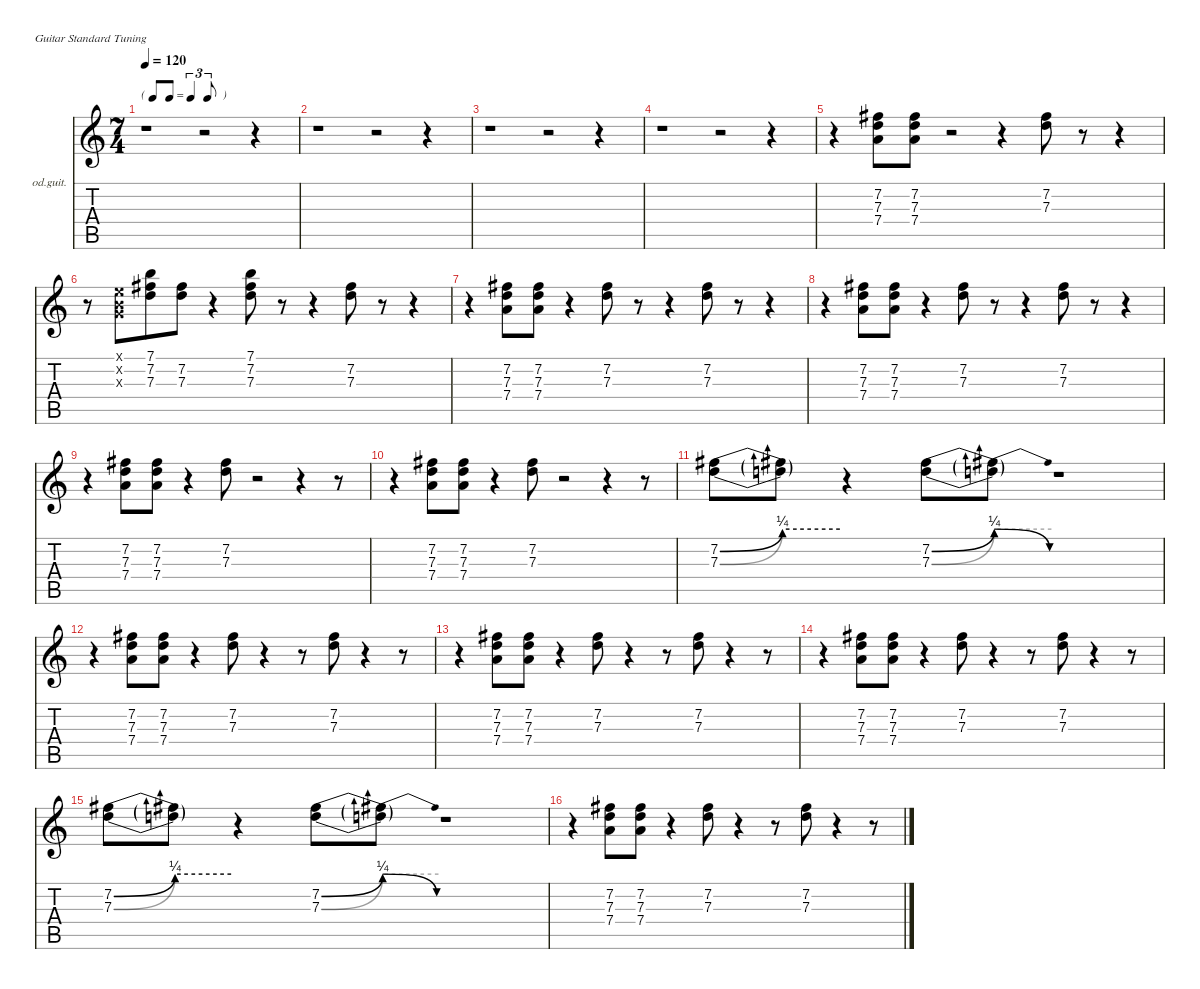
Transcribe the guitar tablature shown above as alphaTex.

\defaultSystemsLayout 4
\hideDynamics
\bracketExtendMode nobrackets
\firstSystemTrackNameOrientation horizontal
\otherSystemsTrackNameOrientation horizontal
\track ("Guitar 3" "od.guit.") {instrument overdrivenguitar}
\staff {score tabs}
\tuning (E4 B3 G3 D3 A2 E2)
\ts (7 4)
\beaming (8 6 4 4)
\tf triplet8th
\tempo 120
\clef g2
\ks c
r.1{dy f instrument overdrivenguitar beam Down} r.2{beam Down} r.4{beam Down} |
r.1{beam Down} r.2{beam Down} r.4{beam Down} |
r.1{beam Down} r.2{beam Down} r.4{beam Down} |
r.1{beam Down} r.2{beam Down} r.4{beam Down} |
r.4{beam Down} (7.2{acc #} 7.3 7.4).8{beam Down} (7.2{acc #} 7.3 7.4).8{beam Down} r.2{beam Down} r.4{beam Down} (7.2{acc #} 7.3).8{beam Down} r.8{beam Down} r.4{beam Down} |
r.8{beam Down} (0.1{x} 0.2{x} 0.3{x}).8{beam Down} (7.1 7.2{acc #} 7.3).8{beam Down} (7.2{acc #} 7.3).8{beam Down} r.4{beam Down} (7.1 7.2{acc #} 7.3).8{beam Down} r.8{beam Down} r.4{beam Down} (7.2{acc #} 7.3).8{beam Down} r.8{beam Down} r.4{beam Down} |
r.4{beam Down} (7.2{acc #} 7.3 7.4).8{beam Down} (7.2{acc #} 7.3 7.4).8{beam Down} r.4{beam Down} (7.2{acc #} 7.3).8{beam Down} r.8{beam Down} r.4{beam Down} (7.2{acc #} 7.3).8{beam Down} r.8{beam Down} r.4{beam Down} |
r.4{beam Down} (7.2{acc #} 7.3 7.4).8{beam Down} (7.2{acc #} 7.3 7.4).8{beam Down} r.4{beam Down} (7.2{acc #} 7.3).8{beam Down} r.8{beam Down} r.4{beam Down} (7.2{acc #} 7.3).8{beam Down} r.8{beam Down} r.4{beam Down} |
r.4{beam Down} (7.2{acc #} 7.3 7.4).8{beam Down} (7.2{acc #} 7.3 7.4).8{beam Down} r.4{beam Down} (7.2{acc #} 7.3).8{beam Down} r.2{beam Down} r.4{beam Down} r.8{beam Down} |
r.4{beam Down} (7.2{acc #} 7.3 7.4).8{beam Down} (7.2{acc #} 7.3 7.4).8{beam Down} r.4{beam Down} (7.2{acc #} 7.3).8{beam Down} r.2{beam Down} r.4{beam Down} r.8{beam Down} |
(7.2{be (bend 0 0 60 1) acc #} 7.3{be (bend 0 0 60 1)}).8{beam Down} (7.2{be (hold 0 1 60 1) t acc #} 7.3{be (hold 0 1 60 1) t}).8{beam Down} r.4{beam Down} (7.2{be (bend 0 0 60 1) acc #} 7.3{be (bend 0 0 60 1)}).8{beam Down} (7.2{be (release 0 1 60 0) t acc #} 7.3{be (hold 0 1 60 1) t}).8{beam Down} r.1{beam Down} |
r.4{beam Down} (7.2{acc #} 7.3 7.4).8{beam Down} (7.2{acc #} 7.3 7.4).8{beam Down} r.4{beam Down} (7.2{acc #} 7.3).8{beam Down} r.4{beam Down} r.8{beam Down} (7.2{acc #} 7.3).8{beam Down} r.4{beam Down} r.8{beam Down} |
r.4{beam Down} (7.2{acc #} 7.3 7.4).8{beam Down} (7.2{acc #} 7.3 7.4).8{beam Down} r.4{beam Down} (7.2{acc #} 7.3).8{beam Down} r.4{beam Down} r.8{beam Down} (7.2{acc #} 7.3).8{beam Down} r.4{beam Down} r.8{beam Down} |
r.4{beam Down} (7.2{acc #} 7.3 7.4).8{beam Down} (7.2{acc #} 7.3 7.4).8{beam Down} r.4{beam Down} (7.2{acc #} 7.3).8{beam Down} r.4{beam Down} r.8{beam Down} (7.2{acc #} 7.3).8{beam Down} r.4{beam Down} r.8{beam Down} |
(7.2{be (bend 0 0 60 1) acc #} 7.3{be (bend 0 0 60 1)}).8{beam Down} (7.2{be (hold 0 1 60 1) t acc #} 7.3{be (hold 0 1 60 1) t}).8{beam Down} r.4{beam Down} (7.2{be (bend 0 0 60 1) acc #} 7.3{be (bend 0 0 60 1)}).8{beam Down} (7.2{be (release 0 1 60 0) t acc #} 7.3{be (hold 0 1 60 1) t}).8{beam Down} r.1{beam Down} |
r.4{beam Down} (7.2{acc #} 7.3 7.4).8{beam Down} (7.2{acc #} 7.3 7.4).8{beam Down} r.4{beam Down} (7.2{acc #} 7.3).8{beam Down} r.4{beam Down} r.8{beam Down} (7.2{acc #} 7.3).8{beam Down} r.4{beam Down} r.8{beam Down}
